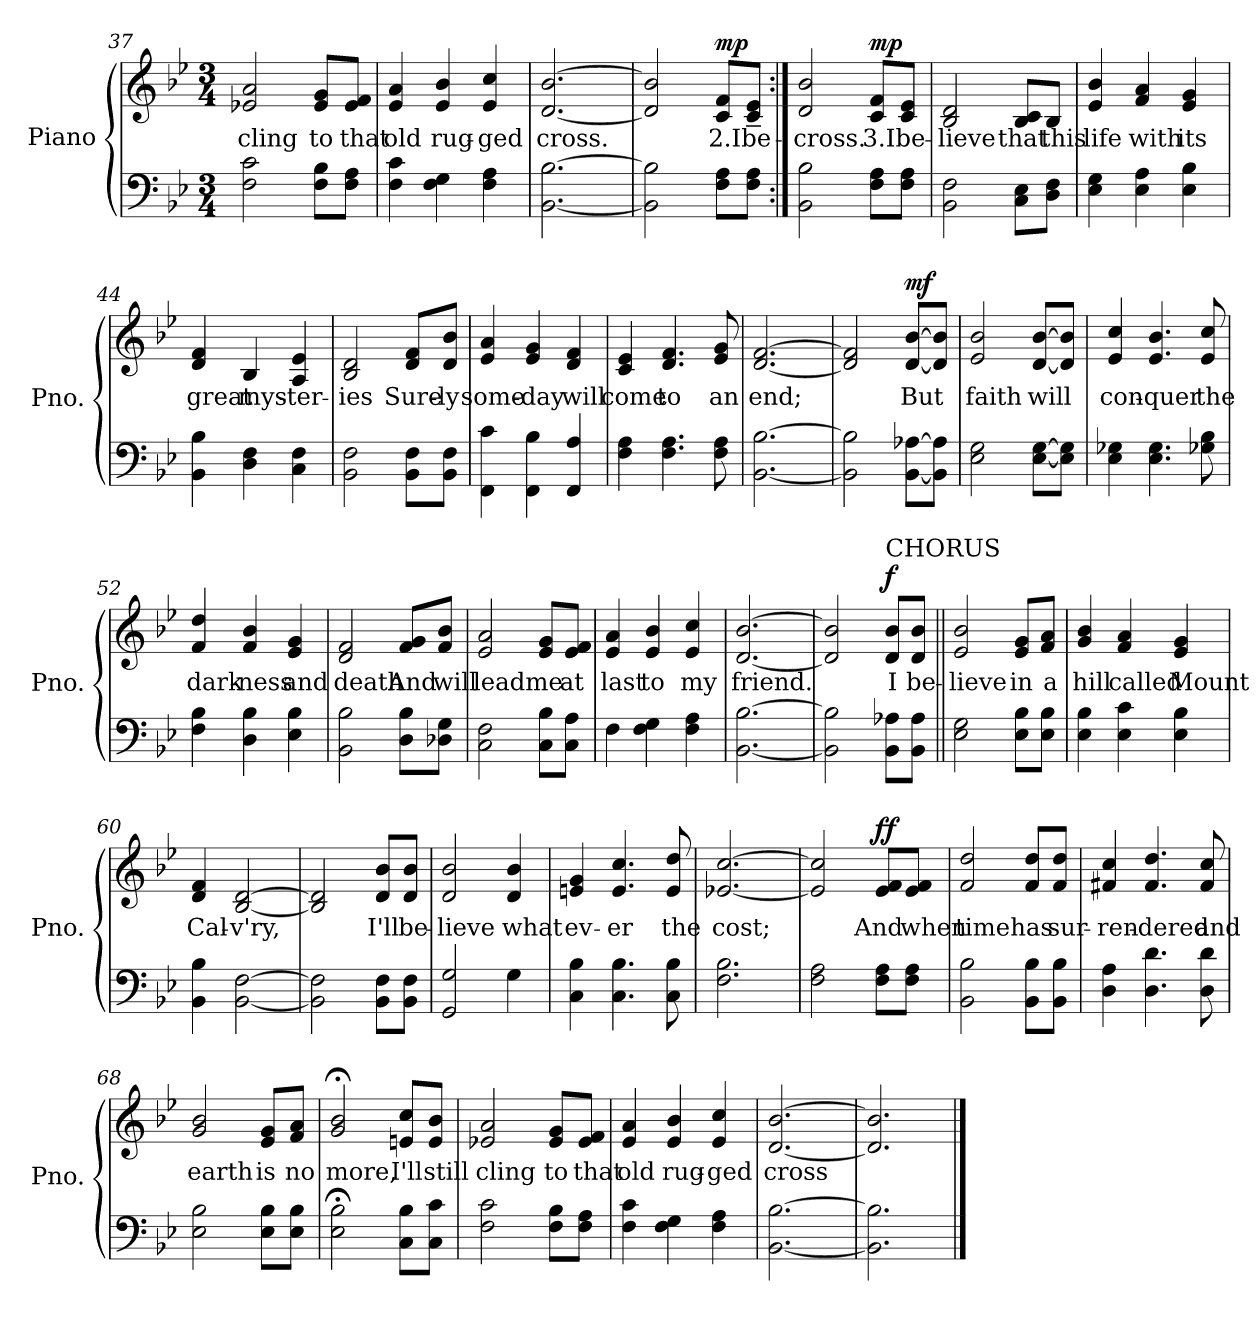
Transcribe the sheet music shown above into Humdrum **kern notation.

**kern	**kern	**text	**dynam
*part1	*part1	*part1	*part1
*staff2	*staff1	*staff1	*staff1/2
*I"Piano	*	*	*
*I'Pno.	*	*	*
*clefF4	*clefG2	*	*
*k[b-e-]	*k[b-e-]	*	*
*M3/4	*M3/4	*	*
=37	=37	=37	=37
!	!	!LO:LY:b	!
2F\ 2c\	2e-X/ 2a/	cling	.
!	!	!LO:LY:b	!
8F\ 8B-\L	8e-/ 8g/L	to	.
!	!	!LO:LY:b	!
8F\ 8A\J	8e-/ 8f/J	that	.
!!LO:PB:g=z
=38	=38	=38	=38
!	!	!LO:LY:b	!
4F\ 4c\	4e-/ 4a/	old	.
!	!	!LO:LY:b	!
4F\ 4G\	4e-/ 4b-/	rug-	.
!	!	!LO:LY:b	!
4F\ 4A\	4e-/ 4cc/	-ged	.
=39	=39	=39	=39
!	!	!LO:LY:b	!
[2.BB-\ [2.B-\	[2.d/ [2.b-/	cross.	.
=40	=40	=40	=40
2BB-\] 2B-\]	2d/] 2b-/]	.	.
!	!	!LO:LY:b	!LO:DY:b
8F\ 8A\L	8c/ 8f/L	2.I	mp
!	!	!LO:LY:b	!
8F\ 8A\J	8c/~ 8e-/~J	be-	.
=41:|!	=41:|!	=41:|!	=41:|!
!	!	!LO:LY:b	!
2BB-\ 2B-\	2d/ 2b-/	cross.	.
!	!	!LO:LY:b	!LO:DY:b
8F\ 8A\L	8c/ 8f/L	3.I	mp
!	!	!LO:LY:b	!
8F\ 8A\J	8c/ 8e-/J	be-	.
=42	=42	=42	=42
!	!	!LO:LY:b	!
2BB-\ 2F\	2B-/ 2d/	-lieve	.
!	!	!LO:LY:b	!
8C\ 8E-\L	8B-/ 8c/L	that	.
!	!	!LO:LY:b	!
8D\ 8F\J	8B-/J	this	.
=43	=43	=43	=43
!	!	!LO:LY:b	!
4E-\ 4G\	4e-/ 4b-/	life	.
!	!	!LO:LY:b	!
4E-\ 4A\	4f/ 4a/	with	.
!	!	!LO:LY:b	!
4E-\ 4B-\	4e-/ 4g/	its	.
=44	=44	=44	=44
!	!	!LO:LY:b	!
4BB-\ 4B-\	4d/ 4f/	great	.
!	!	!LO:LY:b	!
4D\ 4F\	4B-/	mys-	.
!	!	!LO:LY:b	!
4C\ 4F\	4A/ 4e-/	-ter-	.
=45	=45	=45	=45
!	!	!LO:LY:b	!
2BB-\ 2F\	2B-/ 2d/	-ies	.
!	!	!LO:LY:b	!
8BB-\ 8F\L	8d/ 8f/L	Sure-	.
!	!	!LO:LY:b	!
8BB-\ 8F\J	8d/ 8b-/J	-ly	.
!!LO:LB:g=z
=46	=46	=46	=46
!	!	!LO:LY:b	!
4FF\ 4c\	4e-/ 4a/	some-	.
!	!	!LO:LY:b	!
4FF\ 4B-\	4e-/ 4g/	-day	.
!	!	!LO:LY:b	!
4FF/ 4A/	4d/ 4f/	will	.
=47	=47	=47	=47
!	!	!LO:LY:b	!
4F\ 4A\	4c/ 4e-/	come	.
!	!	!LO:LY:b	!
4.F\ 4.A\	4.d/ 4.f/	to	.
!	!	!LO:LY:b	!
8F\ 8A\	8e-/ 8g/	an	.
=48	=48	=48	=48
!	!	!LO:LY:b	!
[2.BB-\ [2.B-\	[2.d/ [2.f/	end;	.
=49	=49	=49	=49
2BB-\] 2B-\]	2d/] 2f/]	.	.
!	!	!LO:LY:b	!LO:DY:b
[8BB-\ [8A-X\L	[8d/ [8b-/L	But	mf
8BB-\] 8A-\]J	8d/] 8b-/]J	.	.
=50	=50	=50	=50
!	!	!LO:LY:b	!
2E-\ 2G\	2e-/ 2b-/	faith	.
!	!	!LO:LY:b	!
[8E-\ [8G\L	[8d/ [8b-/L	will	.
8E-\] 8G\]J	8d/] 8b-/]J	.	.
=51	=51	=51	=51
!	!	!LO:LY:b	!
4E-\ 4G-X\	4e-/ 4cc/	con-	.
!	!	!LO:LY:b	!
4.E-\ 4.G-\	4.e-/ 4.b-/	-quer	.
!	!	!LO:LY:b	!
8G-X\ 8B-\	8e-/ 8cc/	the	.
=52	=52	=52	=52
!	!	!LO:LY:b	!
4F\ 4B-\	4f/ 4dd/	dark-	.
!	!	!LO:LY:b	!
4D\ 4B-\	4f/ 4b-/	-ness	.
!	!	!LO:LY:b	!
4E-\ 4B-\	4e-/ 4g/	and	.
!!LO:LB:g=z
=53	=53	=53	=53
!	!	!LO:LY:b	!
2BB-\ 2B-\	2d/ 2f/	death	.
!	!	!LO:LY:b	!
8D\ 8B-\L	8f/ 8g/L	And	.
!	!	!LO:LY:b	!
8D-X\ 8G\J	8f/ 8b-/J	will	.
=54	=54	=54	=54
!	!	!LO:LY:b	!
2C\ 2F\	2e-/ 2a/	lead	.
!	!	!LO:LY:b	!
8C\ 8B-\L	8e-/ 8g/L	me	.
!	!	!LO:LY:b	!
8C\ 8A\J	8e-/ 8f/J	at	.
=55	=55	=55	=55
!	!	!LO:LY:b	!
4F\	4e-/ 4a/	last	.
!	!	!LO:LY:b	!
4F\ 4G\	4e-/ 4b-/	to	.
!	!	!LO:LY:b	!
4F\ 4A\	4e-/ 4cc/	my	.
=56	=56	=56	=56
!	!	!LO:LY:b	!
[2.BB-\ [2.B-\	[2.d/ [2.b-/	friend.	.
=57	=57	=57	=57
2BB-\] 2B-\]	2d/] 2b-/]	.	.
!	!LO:TX:a:t=CHORUS	!	!
!	!	!LO:LY:b	!LO:DY:b
8BB-\ 8A-X\L	8d/ 8b-/L	I	f
!	!	!LO:LY:b	!
8BB-\ 8A-\J	8d/ 8b-/J	be-	.
=58||	=58||	=58||	=58||
!	!	!LO:LY:b	!
2E-\ 2G\	2e-/ 2b-/	-lieve	.
!	!	!LO:LY:b	!
8E-\ 8B-\L	8e-/ 8g/L	in	.
!	!	!LO:LY:b	!
8E-\ 8B-\J	8f/ 8a/J	a	.
=59	=59	=59	=59
!	!	!LO:LY:b	!
4E-\ 4B-\	4g/ 4b-/	hill	.
!	!	!LO:LY:b	!
4E-\ 4c\	4f/ 4a/	called	.
!	!	!LO:LY:b	!
4E-\ 4B-\	4e-/ 4g/	Mount	.
=60	=60	=60	=60
!	!	!LO:LY:b	!
4BB-\ 4B-\	4d/ 4f/	Cal-	.
!	!	!LO:LY:b	!
[2BB-\ [2F\	[2B-/ [2d/	-v'ry,	.
!!LO:LB:g=z
=61	=61	=61	=61
2BB-\] 2F\]	2B-/] 2d/]	.	.
!	!	!LO:LY:b	!
8BB-\ 8F\L	8d/ 8b-/L	I'll	.
!	!	!LO:LY:b	!
8BB-\ 8F\J	8d/ 8b-/J	be-	.
=62	=62	=62	=62
!	!	!LO:LY:b	!
2GG/ 2G/	2d/ 2b-/	-lieve	.
!	!	!LO:LY:b	!
4G\	4d/ 4b-/	what	.
=63	=63	=63	=63
!	!	!LO:LY:b	!
4C\ 4B-\	4en/ 4g/	ev-	.
!	!	!LO:LY:b	!
4.C\ 4.B-\	4.e/ 4.cc/	-er	.
!	!	!LO:LY:b	!
8C\ 8B-\	8e/ 8dd/	the	.
=64	=64	=64	=64
!	!	!LO:LY:b	!
2.F\ 2.B-\	[2.e-X/ [2.cc/	cost;	.
=65	=65	=65	=65
2F\ 2A\	2e-/] 2cc/]	.	.
!	!	!LO:LY:b	!LO:DY:b
8F\ 8A\L	8e-/ 8f/L	And	ff
!	!	!LO:LY:b	!
8F\ 8A\J	8e-/ 8f/J	when	.
=66	=66	=66	=66
!	!	!LO:LY:b	!
2BB-\ 2B-\	2f/ 2dd/	time	.
!	!	!LO:LY:b	!
8BB-\ 8B-\L	8f/ 8dd/L	has	.
!	!	!LO:LY:b	!
8BB-\ 8B-\J	8f/ 8dd/J	sur-	.
=67	=67	=67	=67
!	!	!LO:LY:b	!
4D\ 4A\	4f#X/ 4cc/	-ren-	.
!	!	!LO:LY:b	!
4.D\ 4.d\	4.f#/ 4.dd/	-dered	.
!	!	!LO:LY:b	!
8D\ 8d\	8f#/ 8cc/	and	.
=68	=68	=68	=68
!	!	!LO:LY:b	!
2E-\ 2B-\	2g/ 2b-/	earth	.
!	!	!LO:LY:b	!
8E-\ 8B-\L	8e-/ 8g/L	is	.
!	!	!LO:LY:b	!
8E-\ 8B-\J	8f/ 8a/J	no	.
!!LO:LB:g=z
=69	=69	=69	=69
!	!	!LO:LY:b	!
2E-\;< 2B-\;<	2g/;< 2b-/;<	more,	.
*	*MM100	*	*
!	!	!LO:LY:b	!
8C\ 8B-\L	8en/ 8cc/L	I'll	.
!	!	!LO:LY:b	!
8C\ 8c\J	8e/ 8b-/J	still	.
=70	=70	=70	=70
!	!	!LO:LY:b	!
2F\ 2c\	2e-X/ 2a/	cling	.
*	*MM80	*	*
!	!	!LO:LY:b	!
8F\ 8B-\L	8e-/ 8g/L	to	.
!	!	!LO:LY:b	!
8F\ 8A\J	8e-/ 8f/J	that	.
=71	=71	=71	=71
!	!	!LO:LY:b	!
4F\ 4c\	4e-/ 4a/	old	.
!	!	!LO:LY:b	!
4F\ 4G\	4e-/ 4b-/	rug-	.
!	!	!LO:LY:b	!
4F\ 4A\	4e-/ 4cc/	-ged	.
=72	=72	=72	=72
!	!	!LO:LY:b	!
[2.BB-\ [2.B-\	[2.d/ [2.b-/	cross	.
=73	=73	=73	=73
2.BB-\] 2.B-\]	2.d/] 2.b-/]	.	.
==	==	==	==
*-	*-	*-	*-
